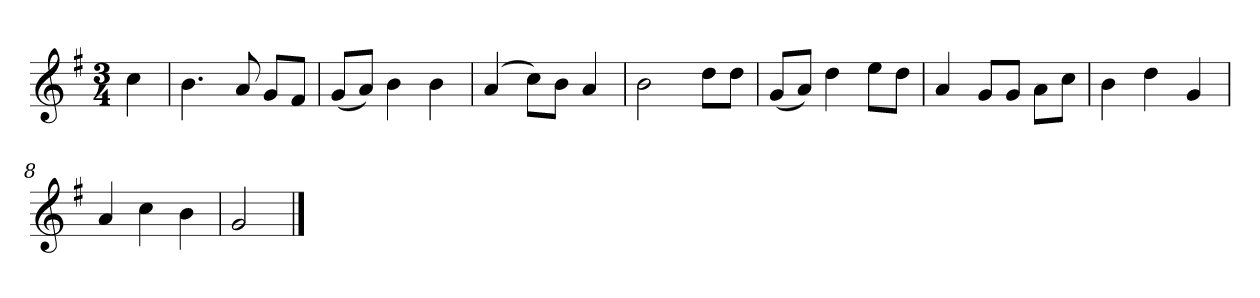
**kern
*part1
*staff1
*k[f#]
*M3/4
*MM120
=
4cc
=1
4.b
8a
8gL
8f#J
=2
(8gL
8aJ)
4b
4b
=3
(4a
8ccL)
8bJ
4a
=4
2b
8ddL
8ddJ
=5
(8gL
8aJ)
4dd
8eeL
8ddJ
=6
4a
8gL
8gJ
8aL
8ccJ
=7
4b
4dd
4g
=8
4a
4cc
4b
=9
2g
==
*-
